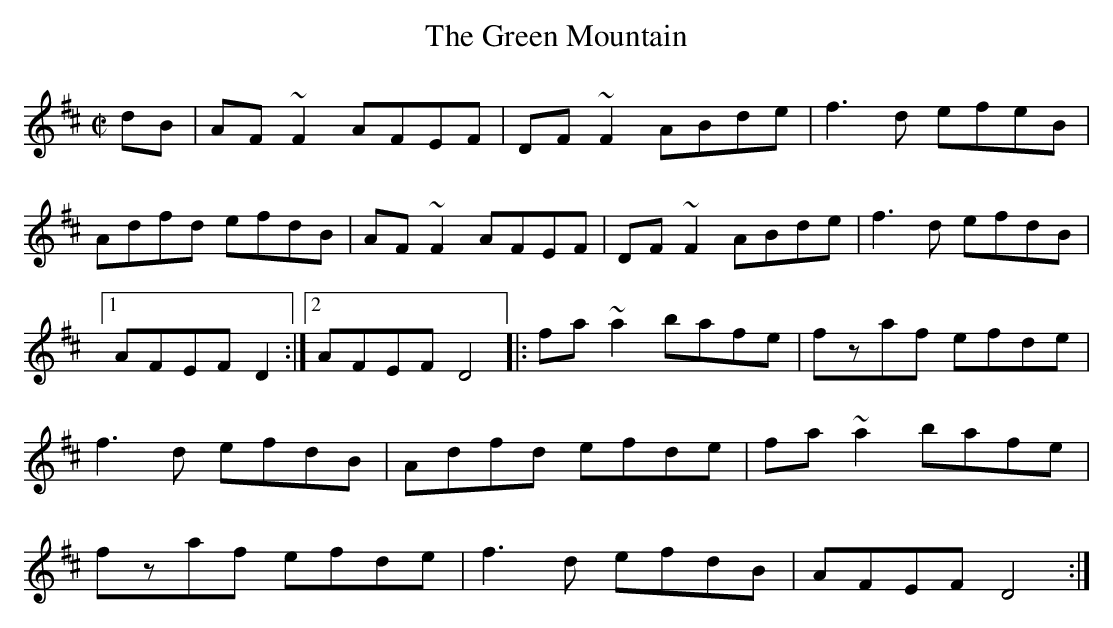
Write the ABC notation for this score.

X:1
T:Green Mountain, The
M:C|
K:D
dB|AF~F2 AFEF|DF~F2 ABde|f3d efeB|Adfd efdB|\
AF~F2 AFEF|DF~F2 ABde|f3d efdB|1 AFEF D2:|2 AFEF D4|:\
fa~a2 bafe|fzaf efde|f3d efdB|Adfd efde|\
fa~a2 bafe|fzaf efde|f3d efdB|AFEF D4:|
